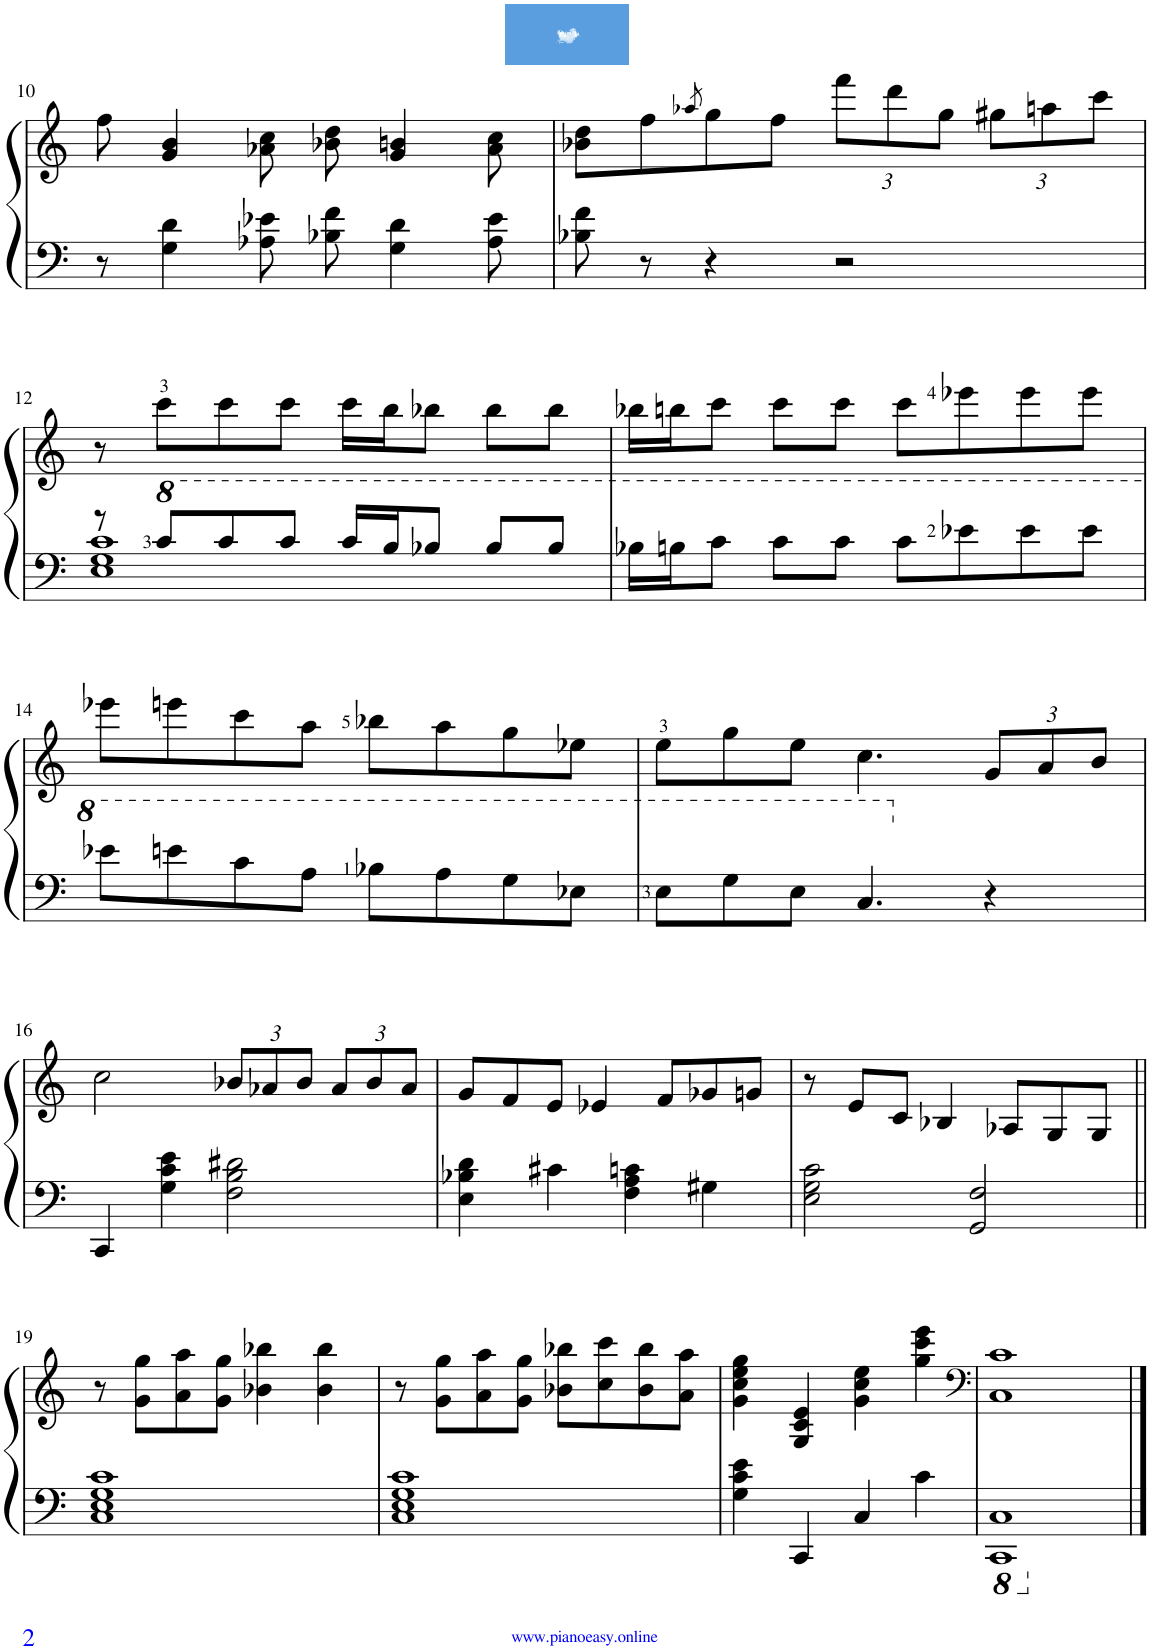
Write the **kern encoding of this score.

**kern	**kern
*part1	*part1
*staff2	*staff1
*I"Piano	*
*I'Pno.	*
!!LO:PB:g=z
*clefF4	*clefG2
*k[]	*k[]
*M4/4	*M4/4
=10	=10
8r	8ff\
4G\ 4d\	4g/ 4b/
8A-X\ 8e-X\	8a-X\ 8cc\
8B-X\ 8f\	8b-X\ 8dd\
4G\ 4d\	4g/ 4bn/
8A-\ 8e-\	8a-\ 8cc\
=11	=11
8B-X\ 8f\	8b-X\ 8dd\L
8r	8ff\
.	8qaa-X/
4r	8gg\
.	8ff\J
*	*Xbrackettup
2r	12fff\L
.	12ddd\
.	12gg\J
.	12gg#X\L
.	12aan\
.	12ccc\J
!!LO:LB:g=z
=12	=12
*^	*
8r	1E 1G 1c	8r
*8va	*	*
8cc/L	.	8ccc\L
8cc/	.	8ccc\
8cc/J	.	8ccc\J
16cc/LL	.	16ccc\LL
16b/J	.	16bb\J
8b-X/J	.	8bb-X\J
8b-/L	.	8bb-\L
8b-/J	.	8bb-\J
*v	*v	*
=13	=13
16b-X\LL	16bb-X\LL
16bn\J	16bbn\J
8cc\J	8ccc\J
8cc\L	8ccc\L
8cc\J	8ccc\J
8cc\L	8ccc\L
8ee-X\	8eee-X\
8ee-\	8eee-\
8ee-\J	8eee-\J
!!LO:LB:g=z
=14	=14
8ee-X\L	8eee-X\L
8een\	8eeen\
8cc\	8ccc\
8a\J	8aa\J
8b-X\L	8bb-X\L
8a\	8aa\
8g\	8gg\
8e-X\J	8ee-X\J
=15	=15
8e\L	8ee\L
8g\	8gg\
8e\J	8ee\J
4.c/	4.cc\
*X8va	*
4r	12g/L
.	12a/
.	12b/J
!!LO:LB:g=z
=16	=16
4CC/	2cc\
4G\ 4c\ 4e\	.
2F\ 2B\ 2d#X\	12b-X/L
.	12a-X/
.	12b-/J
.	12a-/L
.	12b-/
.	12a-/J
=17	=17
4E\ 4B-X\ 4d\	8g/L
.	8f/
4c#X\	8e/J
.	4e-X/
4F\ 4A\ 4cn\	.
.	8f/L
4G#X\	8g-X/
.	8gn/J
=18	=18
2E\ 2G\ 2c\	8r
.	8e/L
.	8c/J
.	4B-X/
2GG/ 2F/	.
.	8A-X/L
.	8G/
.	8G/J
!!LO:LB:g=z
=19||	=19||
1C 1E 1G 1c	8r
.	8g\ 8gg\L
.	8a\ 8aa\
.	8g\ 8gg\J
.	4b-X\ 4bb-X\
.	4b-\ 4bb-\
=20	=20
1C 1E 1G 1c	8r
.	8g\ 8gg\L
.	8a\ 8aa\
.	8g\ 8gg\J
.	8b-X\ 8bb-X\L
.	8cc\ 8ccc\
.	8b-\ 8bb-\
.	8a\ 8aa\J
=21	=21
4G\ 4c\ 4e\	4g\ 4cc\ 4ee\ 4gg\
4CC/	4G/ 4c/ 4e/
4C/	4g\ 4cc\ 4ee\
4c\	4gg\ 4ccc\ 4eee\
=22	=22
*	*clefF4
*8ba	*
1CCC 1CC	1C 1c
*X8ba	*
==	==
*-	*-
